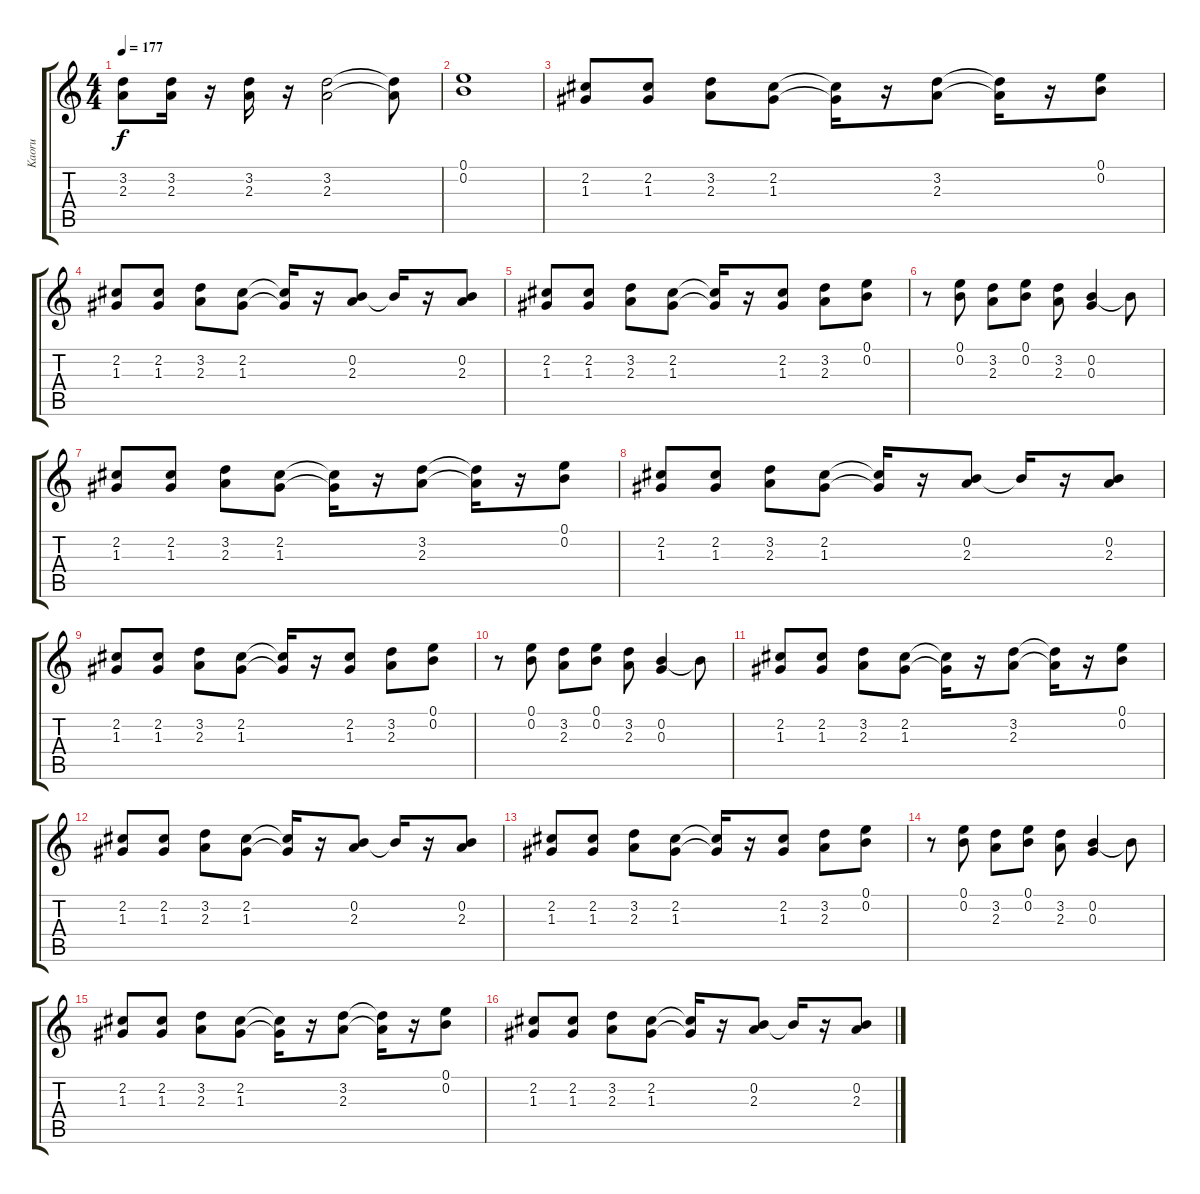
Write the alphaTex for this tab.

\track ("Kaoru" "Kaoru") {instrument distortionguitar}
\staff {score tabs}
\tuning (E4 B3 G3 D3 A2 E2) {hide}
\ts (4 4)
\tempo 177
\clef g2
\ks c
(3.2 2.3).8{dy f} (3.2 2.3).16 r.16 (3.2 2.3).16 r.16 (3.2 2.3).2 (3.2{t} 2.3{t}).8 |
(0.1 0.2).1 |
(2.2 1.3).8 (2.2 1.3).8 (3.2 2.3).8 (2.2 1.3).8 (2.2{t} 1.3{t}).16 r.16 (3.2 2.3).8 (3.2{t} 2.3{t}).16 r.16 (0.1 0.2).8 |
(2.2 1.3).8 (2.2 1.3).8 (3.2 2.3).8 (2.2 1.3).8 (2.2{t} 1.3{t}).16 r.16 (0.2 2.3).8 0.2{t}.16 r.16 (0.2 2.3).8 |
(2.2 1.3).8 (2.2 1.3).8 (3.2 2.3).8 (2.2 1.3).8 (2.2{t} 1.3{t}).16 r.16 (2.2 1.3).8 (3.2 2.3).8 (0.1 0.2).8 |
r.8 (0.1 0.2).8 (3.2 2.3).8 (0.1 0.2).8 (3.2 2.3).8 (0.2 0.3).4 0.2{t}.8 |
(2.2 1.3).8 (2.2 1.3).8 (3.2 2.3).8 (2.2 1.3).8 (2.2{t} 1.3{t}).16 r.16 (3.2 2.3).8 (3.2{t} 2.3{t}).16 r.16 (0.1 0.2).8 |
(2.2 1.3).8 (2.2 1.3).8 (3.2 2.3).8 (2.2 1.3).8 (2.2{t} 1.3{t}).16 r.16 (0.2 2.3).8 0.2{t}.16 r.16 (0.2 2.3).8 |
(2.2 1.3).8 (2.2 1.3).8 (3.2 2.3).8 (2.2 1.3).8 (2.2{t} 1.3{t}).16 r.16 (2.2 1.3).8 (3.2 2.3).8 (0.1 0.2).8 |
r.8 (0.1 0.2).8 (3.2 2.3).8 (0.1 0.2).8 (3.2 2.3).8 (0.2 0.3).4 0.2{t}.8 |
(2.2 1.3).8 (2.2 1.3).8 (3.2 2.3).8 (2.2 1.3).8 (2.2{t} 1.3{t}).16 r.16 (3.2 2.3).8 (3.2{t} 2.3{t}).16 r.16 (0.1 0.2).8 |
(2.2 1.3).8 (2.2 1.3).8 (3.2 2.3).8 (2.2 1.3).8 (2.2{t} 1.3{t}).16 r.16 (0.2 2.3).8 0.2{t}.16 r.16 (0.2 2.3).8 |
(2.2 1.3).8 (2.2 1.3).8 (3.2 2.3).8 (2.2 1.3).8 (2.2{t} 1.3{t}).16 r.16 (2.2 1.3).8 (3.2 2.3).8 (0.1 0.2).8 |
r.8 (0.1 0.2).8 (3.2 2.3).8 (0.1 0.2).8 (3.2 2.3).8 (0.2 0.3).4 0.2{t}.8 |
(2.2 1.3).8 (2.2 1.3).8 (3.2 2.3).8 (2.2 1.3).8 (2.2{t} 1.3{t}).16 r.16 (3.2 2.3).8 (3.2{t} 2.3{t}).16 r.16 (0.1 0.2).8 |
(2.2 1.3).8 (2.2 1.3).8 (3.2 2.3).8 (2.2 1.3).8 (2.2{t} 1.3{t}).16 r.16 (0.2 2.3).8 0.2{t}.16 r.16 (0.2 2.3).8
